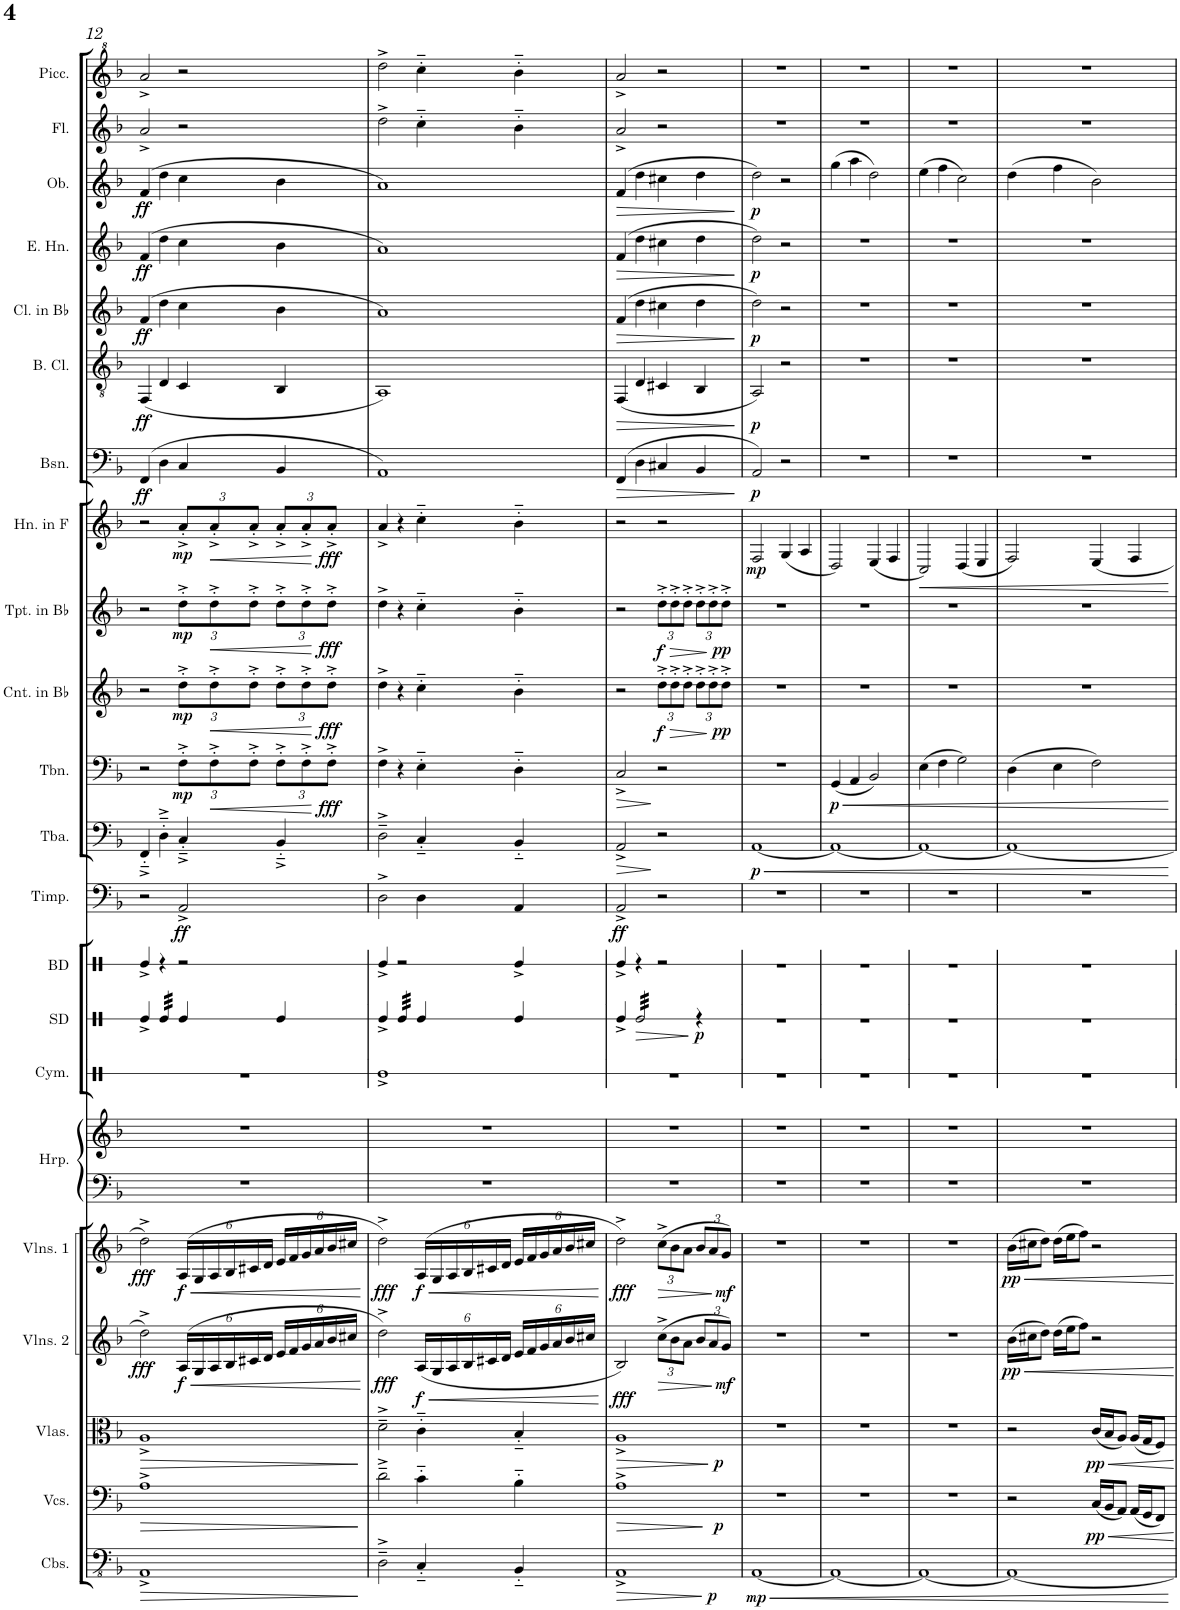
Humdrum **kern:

**kern	**dynam	**kern	**dynam	**kern	**dynam	**kern	**dynam	**kern	**dynam	**kern	**kern	**kern	**kern	**dynam	**kern	**kern	**dynam	**kern	**dynam	**kern	**dynam	**kern	**dynam	**kern	**dynam	**kern	**dynam	**kern	**dynam	**kern	**dynam	**kern	**dynam	**kern	**dynam	**kern	**dynam	**kern	**kern
*part22	*part22	*part21	*part21	*part20	*part20	*part19	*part19	*part18	*part18	*part17	*part17	*part16	*part15	*part15	*part14	*part13	*part13	*part12	*part12	*part11	*part11	*part10	*part10	*part9	*part9	*part8	*part8	*part7	*part7	*part6	*part6	*part5	*part5	*part4	*part4	*part3	*part3	*part2	*part1
*staff23	*staff23	*staff22	*staff22	*staff21	*staff21	*staff20	*staff20	*staff19	*staff19	*staff18	*staff17	*staff16	*staff15	*staff15	*staff14	*staff13	*staff13	*staff12	*staff12	*staff11	*staff11	*staff10	*staff10	*staff9	*staff9	*staff8	*staff8	*staff7	*staff7	*staff6	*staff6	*staff5	*staff5	*staff4	*staff4	*staff3	*staff3	*staff2	*staff1
*I"Contrabasses	*	*I"Violoncellos	*	*I"Violas	*	*I"Violins 2	*	*I"Violins 1	*	*I"Harp	*	*I"Cymbals	*I"Snare Drum	*	*I"Bass Drum	*I"Timpani	*	*I"Tuba	*	*I"Trombone	*	*I"Cornet in Bb	*	*I"Trumpet in Bb	*	*I"Horn in F	*	*I"Bassoon	*	*I"Bass Clarinet	*	*I"Clarinet in Bb	*	*I"English Horn	*	*I"Oboe	*	*I"Flute	*I"Piccolo
*I'Cbs.	*	*I'Vcs.	*	*I'Vlas.	*	*I'Vlns. 2	*	*I'Vlns. 1	*	*I'Hrp.	*	*I'Cym.	*I'SD	*	*I'BD	*I'Timp.	*	*I'Tba.	*	*I'Tbn.	*	*I'Cnt. in Bb	*	*I'Tpt. in Bb	*	*I'Hn. in F	*	*I'Bsn.	*	*I'B. Cl.	*	*I'Cl. in Bb	*	*I'E. Hn.	*	*I'Ob.	*	*I'Fl.	*I'Picc.
!!LO:PB:g=z
*clefFv4	*	*clefF4	*	*clefC3	*	*clefG2	*	*clefG2	*	*clefF4	*clefG2	*clefX	*clefX	*	*clefX	*clefF4	*	*clefF4	*	*clefF4	*	*clefG2	*	*clefG2	*	*clefG2	*	*clefF4	*	*clefGv2	*	*clefG2	*	*clefG2	*	*clefG2	*	*clefG2	*clefG^2
*	*	*	*	*	*	*	*	*	*	*	*	*	*	*	*	*	*	*	*	*	*	*Trd1c2	*	*Trd1c2	*	*Trd4c7	*	*	*	*Trd8c14	*	*Trd1c2	*	*Trd4c7	*	*	*	*	*Trd-7c-12
*k[b-]	*	*k[b-]	*	*k[b-]	*	*k[b-]	*	*k[b-]	*	*k[b-]	*k[b-]	*k[]	*k[]	*	*k[]	*k[b-]	*	*k[b-]	*	*k[b-]	*	*k[b-]	*	*k[b-]	*	*k[b-]	*	*k[b-]	*	*k[b-]	*	*k[b-]	*	*k[b-]	*	*k[b-]	*	*k[b-]	*k[b-]
*M4/4	*	*M4/4	*	*M4/4	*	*M4/4	*	*M4/4	*	*M4/4	*M4/4	*M4/4	*M4/4	*	*M4/4	*M4/4	*	*M4/4	*	*M4/4	*	*M4/4	*	*M4/4	*	*M4/4	*	*M4/4	*	*M4/4	*	*M4/4	*	*M4/4	*	*M4/4	*	*M4/4	*M4/4
=12	=12	=12	=12	=12	=12	=12	=12	=12	=12	=12	=12	=12	=12	=12	=12	=12	=12	=12	=12	=12	=12	=12	=12	=12	=12	=12	=12	=12	=12	=12	=12	=12	=12	=12	=12	=12	=12	=12	=12
!	!LO:HP:b	!	!LO:HP:b	!	!LO:HP:b	!	!LO:DY:b	!	!LO:DY:b	!	!	!	!	!	!	!	!	!	!	!	!	!	!	!	!	!	!	!	!LO:DY:b	!	!LO:DY:b	!	!LO:DY:b	!	!LO:DY:b	!	!LO:DY:b	!	!
1AAA^	>	1A^	>	1A^	>	2dd^\	fff	2dd^\	fff	1r	1r	1r	4Re^/	.	4Re^/	2r	.	4FF'~^/	.	2r	.	2r	.	2r	.	2r	.	(4FF/	ff	(4FF/	ff	(4f/	ff	(4f/	ff	(4f/	ff	2a^/	2aa^/
*	*	*	*	*	*	*	*	*	*	*	*	*	*tremolo	*	*	*	*	*	*	*	*	*	*	*	*	*	*	*	*	*	*	*	*	*	*	*	*	*	*
.	.	.	.	.	.	.	.	.	.	.	.	.	32Re/LLL	.	4r	.	.	4D'~^\	.	.	.	.	.	.	.	.	.	4D\	.	4D/	.	4dd\	.	4dd\	.	4dd\	.	.	.
.	.	.	.	.	.	.	.	.	.	.	.	.	32Re/	.	.	.	.	.	.	.	.	.	.	.	.	.	.	.	.	.	.	.	.	.	.	.	.	.	.
.	.	.	.	.	.	.	.	.	.	.	.	.	32Re/	.	.	.	.	.	.	.	.	.	.	.	.	.	.	.	.	.	.	.	.	.	.	.	.	.	.
.	.	.	.	.	.	.	.	.	.	.	.	.	32Re/	.	.	.	.	.	.	.	.	.	.	.	.	.	.	.	.	.	.	.	.	.	.	.	.	.	.
.	.	.	.	.	.	.	.	.	.	.	.	.	32Re/	.	.	.	.	.	.	.	.	.	.	.	.	.	.	.	.	.	.	.	.	.	.	.	.	.	.
.	.	.	.	.	.	.	.	.	.	.	.	.	32Re/	.	.	.	.	.	.	.	.	.	.	.	.	.	.	.	.	.	.	.	.	.	.	.	.	.	.
.	.	.	.	.	.	.	.	.	.	.	.	.	32Re/	.	.	.	.	.	.	.	.	.	.	.	.	.	.	.	.	.	.	.	.	.	.	.	.	.	.
.	.	.	.	.	.	.	.	.	.	.	.	.	32Re/JJJ	.	.	.	.	.	.	.	.	.	.	.	.	.	.	.	.	.	.	.	.	.	.	.	.	.	.
*	*	*	*	*	*	*	*	*	*	*	*	*	*Xtremolo	*	*	*	*	*	*	*	*	*	*	*	*	*	*	*	*	*	*	*	*	*	*	*	*	*	*
*	*	*	*	*	*	*Xbrackettup	*	*	*	*	*	*	*	*	*	*	*	*	*	*	*	*	*	*	*	*	*	*	*	*	*	*	*	*	*	*	*	*	*
!	!	!	!	!	!	!	!LO:HP:b	!	!	!	!	!	!	!	!	!	!	!	!	!	!	!	!	!	!	!	!	!	!	!	!	!	!	!	!	!	!	!	!
*	*	*	*	*	*	*	*	*Xbrackettup	*	*	*	*	*	*	*	*	*	*	*	*	*	*	*	*	*	*	*	*	*	*	*	*	*	*	*	*	*	*	*
!	!	!	!	!	!	!	!	!	!LO:HP:b	!	!	!	!	!	!	!	!	!	!	!	!	!	!	!	!	!	!	!	!	!	!	!	!	!	!	!	!	!	!
*	*	*	*	*	*	*	*	*	*	*	*	*	*	*	*	*	*	*	*	*Xbrackettup	*	*Xbrackettup	*	*Xbrackettup	*	*Xbrackettup	*	*	*	*	*	*	*	*	*	*	*	*	*
!	!	!	!	!	!	!	!LO:DY:n=1:b	!	!LO:DY:n=1:b	!	!	!	!	!	!	!	!LO:DY:b	!	!	!	!LO:DY:b	!	!LO:DY:b	!	!LO:DY:b	!	!LO:DY:b	!	!	!	!	!	!	!	!	!	!	!	!
.	.	.	.	.	.	(24A/LL	< f	(24A/LL	< f	.	.	.	4Re/	.	2r	2AA^/	ff	4C'~^/	.	12F'^\L	mp	12dd'^\L	mp	12dd'^\L	mp	12a'^/L	mp	4C/	.	4C/	.	4cc\	.	4cc\	.	4cc\	.	2r	2r
.	.	.	.	.	.	24G/	.	24G/	.	.	.	.	.	.	.	.	.	.	.	.	.	.	.	.	.	.	.	.	.	.	.	.	.	.	.	.	.	.	.
!	!	!	!	!	!	!	!	!	!	!	!	!	!	!	!	!	!	!	!	!	!LO:HP:b	!	!LO:HP:b	!	!LO:HP:b	!	!LO:HP:b	!	!	!	!	!	!	!	!	!	!	!	!
.	.	.	.	.	.	24A/	.	24A/	.	.	.	.	.	.	.	.	.	.	.	12F'^\	<	12dd'^\	<	12dd'^\	<	12a'^/	<	.	.	.	.	.	.	.	.	.	.	.	.
.	.	.	.	.	.	24B-/	.	24B-/	.	.	.	.	.	.	.	.	.	.	.	.	.	.	.	.	.	.	.	.	.	.	.	.	.	.	.	.	.	.	.
.	.	.	.	.	.	24c#X/	.	24c#X/	.	.	.	.	.	.	.	.	.	.	.	12F'^\J	.	12dd'^\J	.	12dd'^\J	.	12a'^/J	.	.	.	.	.	.	.	.	.	.	.	.	.
.	.	.	.	.	.	24d/JJ	.	24d/JJ	.	.	.	.	.	.	.	.	.	.	.	.	.	.	.	.	.	.	.	.	.	.	.	.	.	.	.	.	.	.	.
.	.	.	.	.	.	24e/LL	.	24e/LL	.	.	.	.	4Re/	.	.	.	.	4BB-'~^/	.	12F'^\L	.	12dd'^\L	.	12dd'^\L	.	12a'^/L	.	4BB-/	.	4BB-/	.	4b-\	.	4b-\	.	4b-\	.	.	.
.	.	.	.	.	.	24f/	.	24f/	.	.	.	.	.	.	.	.	.	.	.	.	.	.	.	.	.	.	.	.	.	.	.	.	.	.	.	.	.	.	.
.	.	.	.	.	.	24g/	.	24g/	.	.	.	.	.	.	.	.	.	.	.	12F'^\	.	12dd'^\	.	12dd'^\	.	12a'^/	.	.	.	.	.	.	.	.	.	.	.	.	.
.	.	.	.	.	.	24a/	.	24a/	.	.	.	.	.	.	.	.	.	.	.	.	.	.	.	.	.	.	.	.	.	.	.	.	.	.	.	.	.	.	.
!	!	!	!	!	!	!	!	!	!	!	!	!	!	!	!	!	!	!	!	!	!LO:DY:n=1:b	!	!LO:DY:n=1:b	!	!LO:DY:n=1:b	!	!LO:DY:n=1:b	!	!	!	!	!	!	!	!	!	!	!	!
.	.	.	.	.	.	24b-/	.	24b-/	.	.	.	.	.	.	.	.	.	.	.	12F'^\J	[ fff	12dd'^\J	[ fff	12dd'^\J	[ fff	12a'^/J	[ fff	.	.	.	.	.	.	.	.	.	.	.	.
.	.	.	.	.	.	24cc#X/JJ	.	24cc#X/JJ	.	.	.	.	.	.	.	.	.	.	.	.	.	.	.	.	.	.	.	.	.	.	.	.	.	.	.	.	.	.	.
.	]	.	]	.	]	.	[	.	[	.	.	.	.	.	.	.	.	.	.	.	.	.	.	.	.	.	.	.	.	.	.	.	.	.	.	.	.	.	.
=13	=13	=13	=13	=13	=13	=13	=13	=13	=13	=13	=13	=13	=13	=13	=13	=13	=13	=13	=13	=13	=13	=13	=13	=13	=13	=13	=13	=13	=13	=13	=13	=13	=13	=13	=13	=13	=13	=13	=13
!	!	!	!	!	!	!	!LO:DY:b	!	!LO:DY:b	!	!	!	!	!	!	!	!	!	!	!	!	!	!	!	!	!	!	!	!	!	!	!	!	!	!	!	!	!	!
2DD~^\	.	2d~^\	.	2d~^\	.	2dd^\)	fff	2dd^\)	fff	1r	1r	1Re^	4Re^/	.	4Re^/	2D^\	.	2D~^\	.	4F^\	.	4dd^\	.	4dd^\	.	4a^/	.	1AA)	.	1AA)	.	1a)	.	1a)	.	1a)	.	2dd^\	2ddd^\
*	*	*	*	*	*	*	*	*	*	*	*	*	*tremolo	*	*	*	*	*	*	*	*	*	*	*	*	*	*	*	*	*	*	*	*	*	*	*	*	*	*
.	.	.	.	.	.	.	.	.	.	.	.	.	32Re/LLL	.	2r	.	.	.	.	4r	.	4r	.	4r	.	4r	.	.	.	.	.	.	.	.	.	.	.	.	.
.	.	.	.	.	.	.	.	.	.	.	.	.	32Re/	.	.	.	.	.	.	.	.	.	.	.	.	.	.	.	.	.	.	.	.	.	.	.	.	.	.
.	.	.	.	.	.	.	.	.	.	.	.	.	32Re/	.	.	.	.	.	.	.	.	.	.	.	.	.	.	.	.	.	.	.	.	.	.	.	.	.	.
.	.	.	.	.	.	.	.	.	.	.	.	.	32Re/	.	.	.	.	.	.	.	.	.	.	.	.	.	.	.	.	.	.	.	.	.	.	.	.	.	.
.	.	.	.	.	.	.	.	.	.	.	.	.	32Re/	.	.	.	.	.	.	.	.	.	.	.	.	.	.	.	.	.	.	.	.	.	.	.	.	.	.
.	.	.	.	.	.	.	.	.	.	.	.	.	32Re/	.	.	.	.	.	.	.	.	.	.	.	.	.	.	.	.	.	.	.	.	.	.	.	.	.	.
.	.	.	.	.	.	.	.	.	.	.	.	.	32Re/	.	.	.	.	.	.	.	.	.	.	.	.	.	.	.	.	.	.	.	.	.	.	.	.	.	.
.	.	.	.	.	.	.	.	.	.	.	.	.	32Re/JJJ	.	.	.	.	.	.	.	.	.	.	.	.	.	.	.	.	.	.	.	.	.	.	.	.	.	.
*	*	*	*	*	*	*	*	*	*	*	*	*	*Xtremolo	*	*	*	*	*	*	*	*	*	*	*	*	*	*	*	*	*	*	*	*	*	*	*	*	*	*
!	!	!	!	!	!	!	!LO:HP:b	!	!LO:HP:b	!	!	!	!	!	!	!	!	!	!	!	!	!	!	!	!	!	!	!	!	!	!	!	!	!	!	!	!	!	!
!	!	!	!	!	!	!	!LO:DY:n=1:b	!	!LO:DY:n=1:b	!	!	!	!	!	!	!	!	!	!	!	!	!	!	!	!	!	!	!	!	!	!	!	!	!	!	!	!	!	!
4CC'~/	.	4c'~\	.	4c'~\	.	(24A/LL	< f	(24A/LL	< f	.	.	.	4Re/	.	.	4D\	.	4C'~/	.	4E'~\	.	4cc'~\	.	4cc'~\	.	4cc'~\	.	.	.	.	.	.	.	.	.	.	.	4cc'~\	4ccc'~\
.	.	.	.	.	.	24G/	.	24G/	.	.	.	.	.	.	.	.	.	.	.	.	.	.	.	.	.	.	.	.	.	.	.	.	.	.	.	.	.	.	.
.	.	.	.	.	.	24A/	.	24A/	.	.	.	.	.	.	.	.	.	.	.	.	.	.	.	.	.	.	.	.	.	.	.	.	.	.	.	.	.	.	.
.	.	.	.	.	.	24B-/	.	24B-/	.	.	.	.	.	.	.	.	.	.	.	.	.	.	.	.	.	.	.	.	.	.	.	.	.	.	.	.	.	.	.
.	.	.	.	.	.	24c#X/	.	24c#X/	.	.	.	.	.	.	.	.	.	.	.	.	.	.	.	.	.	.	.	.	.	.	.	.	.	.	.	.	.	.	.
.	.	.	.	.	.	24d/JJ	.	24d/JJ	.	.	.	.	.	.	.	.	.	.	.	.	.	.	.	.	.	.	.	.	.	.	.	.	.	.	.	.	.	.	.
4BBB-'~/	.	4B-'~\	.	4B-'~/	.	24e/LL	.	24e/LL	.	.	.	.	4Re/	.	4Re^/	4AA/	.	4BB-'~/	.	4D'~\	.	4b-'~\	.	4b-'~\	.	4b-'~\	.	.	.	.	.	.	.	.	.	.	.	4b-'~\	4bb-'~\
.	.	.	.	.	.	24f/	.	24f/	.	.	.	.	.	.	.	.	.	.	.	.	.	.	.	.	.	.	.	.	.	.	.	.	.	.	.	.	.	.	.
.	.	.	.	.	.	24g/	.	24g/	.	.	.	.	.	.	.	.	.	.	.	.	.	.	.	.	.	.	.	.	.	.	.	.	.	.	.	.	.	.	.
.	.	.	.	.	.	24a/	.	24a/	.	.	.	.	.	.	.	.	.	.	.	.	.	.	.	.	.	.	.	.	.	.	.	.	.	.	.	.	.	.	.
.	.	.	.	.	.	24b-/	.	24b-/	.	.	.	.	.	.	.	.	.	.	.	.	.	.	.	.	.	.	.	.	.	.	.	.	.	.	.	.	.	.	.
.	.	.	.	.	.	24cc#X/JJ	.	24cc#X/JJ	.	.	.	.	.	.	.	.	.	.	.	.	.	.	.	.	.	.	.	.	.	.	.	.	.	.	.	.	.	.	.
.	.	.	.	.	.	.	[	.	[	.	.	.	.	.	.	.	.	.	.	.	.	.	.	.	.	.	.	.	.	.	.	.	.	.	.	.	.	.	.
=14	=14	=14	=14	=14	=14	=14	=14	=14	=14	=14	=14	=14	=14	=14	=14	=14	=14	=14	=14	=14	=14	=14	=14	=14	=14	=14	=14	=14	=14	=14	=14	=14	=14	=14	=14	=14	=14	=14	=14
!	!LO:HP:b	!	!LO:HP:b	!	!LO:HP:b	!	!LO:DY:b	!	!LO:DY:b	!	!	!	!	!	!	!	!LO:DY:b	!	!LO:HP:b	!	!LO:HP:b	!	!	!	!	!	!	!	!LO:HP:b	!	!LO:HP:b	!	!LO:HP:b	!	!LO:HP:b	!	!LO:HP:b	!	!
*^	*	*^	*	*^	*	*	*	*	*	*	*	*	*	*	*	*	*	*	*	*	*	*	*	*	*	*	*	*	*	*	*	*	*	*	*	*	*	*	*
1AAA^	3%2ryy	>	1A^	2..ryy	>	1A^	2..ryy	>	2B-/)	fff	2dd^\)	fff	1r	1r	1r	4Re^/	.	4Re^/	2AA^/	ff	2AA^/	>	2C^/	>	2r	.	2r	.	2r	.	(4FF/	>	(4FF/	>	(4f/	>	(4f/	>	(4f/	>	2a^/	2aa^/
!	!	!	!	!	!	!	!	!	!	!	!	!	!	!	!	!	!LO:HP:b	!	!	!	!	!	!	!	!	!	!	!	!	!	!	!	!	!	!	!	!	!	!	!	!	!
*	*	*	*	*	*	*	*	*	*	*	*	*	*	*	*	*tremolo	*	*	*	*	*	*	*	*	*	*	*	*	*	*	*	*	*	*	*	*	*	*	*	*	*	*
.	.	.	.	.	.	.	.	.	.	.	.	.	.	.	.	32Re/LLL	>	4r	.	.	.	.	.	.	.	.	.	.	.	.	4D\	.	4D/	.	4dd\	.	4dd\	.	4dd\	.	.	.
.	.	.	.	.	.	.	.	.	.	.	.	.	.	.	.	32Re/	.	.	.	.	.	.	.	.	.	.	.	.	.	.	.	.	.	.	.	.	.	.	.	.	.	.
.	.	.	.	.	.	.	.	.	.	.	.	.	.	.	.	32Re/	.	.	.	.	.	.	.	.	.	.	.	.	.	.	.	.	.	.	.	.	.	.	.	.	.	.
.	.	.	.	.	.	.	.	.	.	.	.	.	.	.	.	32Re/	.	.	.	.	.	.	.	.	.	.	.	.	.	.	.	.	.	.	.	.	.	.	.	.	.	.
.	.	.	.	.	.	.	.	.	.	.	.	.	.	.	.	32Re/	.	.	.	.	.	.	.	.	.	.	.	.	.	.	.	.	.	.	.	.	.	.	.	.	.	.
.	.	.	.	.	.	.	.	.	.	.	.	.	.	.	.	32Re/	.	.	.	.	.	.	.	.	.	.	.	.	.	.	.	.	.	.	.	.	.	.	.	.	.	.
.	.	.	.	.	.	.	.	.	.	.	.	.	.	.	.	32Re/	.	.	.	.	.	.	.	.	.	.	.	.	.	.	.	.	.	.	.	.	.	.	.	.	.	.
.	.	.	.	.	.	.	.	.	.	.	.	.	.	.	.	32Re/	.	.	.	.	.	.	.	.	.	.	.	.	.	.	.	.	.	.	.	.	.	.	.	.	.	.
!	!	!	!	!	!	!	!	!	!	!LO:HP:b	!	!LO:HP:b	!	!	!	!	!	!	!	!	!	!	!	!	!	!LO:HP:b	!	!LO:HP:b	!	!	!	!	!	!	!	!	!	!	!	!	!	!
!	!	!	!	!	!	!	!	!	!	!	!	!	!	!	!	!	!	!	!	!	!	!	!	!	!	!LO:DY:n=1:b	!	!LO:DY:n=1:b	!	!	!	!	!	!	!	!	!	!	!	!	!	!
.	.	.	.	.	.	.	.	.	(12cc^\L	>	(12cc^\L	>	.	.	.	32Re/	.	2r	2r	.	2r	]	2r	]	12dd'^\L	> f	12dd'^\L	> f	2r	.	4C#X/	.	4C#X/	.	4cc#X\	.	4cc#X\	.	4cc#X\	.	2r	2r
.	.	.	.	.	.	.	.	.	.	.	.	.	.	.	.	32Re/	.	.	.	.	.	.	.	.	.	.	.	.	.	.	.	.	.	.	.	.	.	.	.	.	.	.
.	.	.	.	.	.	.	.	.	.	.	.	.	.	.	.	32Re/	.	.	.	.	.	.	.	.	.	.	.	.	.	.	.	.	.	.	.	.	.	.	.	.	.	.
.	.	.	.	.	.	.	.	.	12b-\	.	12b-\	.	.	.	.	.	.	.	.	.	.	.	.	.	12dd'^\	.	12dd'^\	.	.	.	.	.	.	.	.	.	.	.	.	.	.	.
.	.	.	.	.	.	.	.	.	.	.	.	.	.	.	.	32Re/	.	.	.	.	.	.	.	.	.	.	.	.	.	.	.	.	.	.	.	.	.	.	.	.	.	.
.	.	.	.	.	.	.	.	.	.	.	.	.	.	.	.	32Re/	.	.	.	.	.	.	.	.	.	.	.	.	.	.	.	.	.	.	.	.	.	.	.	.	.	.
.	.	.	.	.	.	.	.	.	.	.	.	.	.	.	.	32Re/	.	.	.	.	.	.	.	.	.	.	.	.	.	.	.	.	.	.	.	.	.	.	.	.	.	.
.	6ryy	.	.	.	.	.	.	.	12a\J	.	12a\J	.	.	.	.	.	.	.	.	.	.	.	.	.	12dd'^\J	.	12dd'^\J	.	.	.	.	.	.	.	.	.	.	.	.	.	.	.
.	.	.	.	.	.	.	.	.	.	.	.	.	.	.	.	32Re/	.	.	.	.	.	.	.	.	.	.	.	.	.	.	.	.	.	.	.	.	.	.	.	.	.	.
.	.	.	.	.	.	.	.	.	.	.	.	.	.	.	.	32Re/JJJ	.	.	.	.	.	.	.	.	.	.	.	.	.	.	.	.	.	.	.	.	.	.	.	.	.	.
*	*	*	*	*	*	*	*	*	*	*	*	*	*	*	*	*Xtremolo	*	*	*	*	*	*	*	*	*	*	*	*	*	*	*	*	*	*	*	*	*	*	*	*	*	*
!	!	!	!	!	!	!	!	!	!	!	!	!	!	!	!	!	!LO:DY:n=1:b	!	!	!	!	!	!	!	!	!	!	!	!	!	!	!	!	!	!	!	!	!	!	!	!	!
.	.	.	.	.	.	.	.	.	12b-/L	.	12b-/L	.	.	.	.	4r	] p	.	.	.	.	.	.	.	12dd'^\L	.	12dd'^\L	.	.	.	4BB-/	.	4BB-/	.	4dd\	.	4dd\	.	4dd\	.	.	.
!	!	!LO:DY:b	!	!	!	!	!	!	!	!	!	!	!	!	!	!	!	!	!	!	!	!	!	!	!	!	!	!	!	!	!	!	!	!	!	!	!	!	!	!	!	!
.	6ryy	p	.	.	.	.	.	.	12a/	.	12a/	.	.	.	.	.	.	.	.	.	.	.	.	.	12dd'^\	.	12dd'^\	.	.	.	.	.	.	.	.	.	.	.	.	.	.	.
!	!	!	!	!	!LO:DY:b	!	!	!LO:DY:b	!	!	!	!	!	!	!	!	!	!	!	!	!	!	!	!	!	!	!	!	!	!	!	!	!	!	!	!	!	!	!	!	!	!
.	.	.	.	8ryy	p	.	8ryy	p	.	.	.	.	.	.	.	.	.	.	.	.	.	.	.	.	.	.	.	.	.	.	.	.	.	.	.	.	.	.	.	.	.	.
!	!	!	!	!	!	!	!	!	!	!LO:DY:n=1:b	!	!LO:DY:n=1:b	!	!	!	!	!	!	!	!	!	!	!	!	!	!LO:DY:n=2:b	!	!LO:DY:n=2:b	!	!	!	!	!	!	!	!	!	!	!	!	!	!
.	.	.	.	.	.	.	.	.	12g/J)	] mf	12g/J)	] mf	.	.	.	.	.	.	.	.	.	.	.	.	12dd'^\J	] pp	12dd'^\J	] pp	.	.	.	.	.	.	.	.	.	.	.	.	.	.
.	.	]	.	.	]	.	.	]	.	.	.	.	.	.	.	.	.	.	.	.	.	.	.	.	.	.	.	.	.	.	.	]	.	]	.	]	.	]	.	]	.	.
=15	=15	=15	=15	=15	=15	=15	=15	=15	=15	=15	=15	=15	=15	=15	=15	=15	=15	=15	=15	=15	=15	=15	=15	=15	=15	=15	=15	=15	=15	=15	=15	=15	=15	=15	=15	=15	=15	=15	=15	=15	=15	=15
!	!	!LO:HP:b	!	!	!	!	!	!	!	!	!	!	!	!	!	!	!	!	!	!	!	!LO:HP:b	!	!	!	!	!	!	!	!	!	!	!	!	!	!	!	!	!	!	!	!
!	!	!LO:DY:n=1:b	!	!	!	!	!	!	!	!	!	!	!	!	!	!	!	!	!	!	!	!LO:DY:n=1:b	!	!	!	!	!	!	!	!LO:DY:b	!	!LO:DY:b	!	!LO:DY:b	!	!LO:DY:b	!	!LO:DY:b	!	!LO:DY:b	!	!
*v	*v	*	*	*	*	*v	*v	*	*	*	*	*	*	*	*	*	*	*	*	*	*	*	*	*	*	*	*	*	*	*	*	*	*	*	*	*	*	*	*	*	*	*
*	*	*v	*v	*	*	*	*	*	*	*	*	*	*	*	*	*	*	*	*	*	*	*	*	*	*	*	*	*	*	*	*	*	*	*	*	*	*	*	*	*
[1AAA	< mp	1r	.	1r	.	1r	.	1r	.	1r	1r	1r	1r	.	1r	1r	.	[1AA	< p	1r	.	1r	.	1r	.	2F/	mp	2AA/)	p	2AA/)	p	2dd\)	p	2dd\)	p	2dd\)	p	1r	1r
.	.	.	.	.	.	.	.	.	.	.	.	.	.	.	.	.	.	.	.	.	.	.	.	.	.	(4G/	.	2r	.	2r	.	2r	.	2r	.	2r	.	.	.
.	.	.	.	.	.	.	.	.	.	.	.	.	.	.	.	.	.	.	.	.	.	.	.	.	.	4A/	.	.	.	.	.	.	.	.	.	.	.	.	.
=16	=16	=16	=16	=16	=16	=16	=16	=16	=16	=16	=16	=16	=16	=16	=16	=16	=16	=16	=16	=16	=16	=16	=16	=16	=16	=16	=16	=16	=16	=16	=16	=16	=16	=16	=16	=16	=16	=16	=16
!	!	!	!	!	!	!	!	!	!	!	!	!	!	!	!	!	!	!	!	!	!LO:HP:b	!	!	!	!	!	!	!	!	!	!	!	!	!	!	!	!	!	!
!	!	!	!	!	!	!	!	!	!	!	!	!	!	!	!	!	!	!	!	!	!LO:DY:n=1:b	!	!	!	!	!	!	!	!	!	!	!	!	!	!	!	!	!	!
1AAA_	.	1r	.	1r	.	1r	.	1r	.	1r	1r	1r	1r	.	1r	1r	.	1AA_	.	(4GG/	< p	1r	.	1r	.	2D/)	.	1r	.	1r	.	1r	.	1r	.	(4gg\	.	1r	1r
.	.	.	.	.	.	.	.	.	.	.	.	.	.	.	.	.	.	.	.	4AA/	.	.	.	.	.	.	.	.	.	.	.	.	.	.	.	4aa\	.	.	.
.	.	.	.	.	.	.	.	.	.	.	.	.	.	.	.	.	.	.	.	2BB-/)	.	.	.	.	.	(4E/	.	.	.	.	.	.	.	.	.	2dd\)	.	.	.
.	.	.	.	.	.	.	.	.	.	.	.	.	.	.	.	.	.	.	.	.	.	.	.	.	.	4F/	.	.	.	.	.	.	.	.	.	.	.	.	.
=17	=17	=17	=17	=17	=17	=17	=17	=17	=17	=17	=17	=17	=17	=17	=17	=17	=17	=17	=17	=17	=17	=17	=17	=17	=17	=17	=17	=17	=17	=17	=17	=17	=17	=17	=17	=17	=17	=17	=17
!	!	!	!	!	!	!	!	!	!	!	!	!	!	!	!	!	!	!	!	!	!	!	!	!	!	!	!LO:HP:b	!	!	!	!	!	!	!	!	!	!	!	!
1AAA_	.	1r	.	1r	.	1r	.	1r	.	1r	1r	1r	1r	.	1r	1r	.	1AA_	.	(4E\	.	1r	.	1r	.	2C/)	<	1r	.	1r	.	1r	.	1r	.	(4ee\	.	1r	1r
.	.	.	.	.	.	.	.	.	.	.	.	.	.	.	.	.	.	.	.	4F\	.	.	.	.	.	.	.	.	.	.	.	.	.	.	.	4ff\	.	.	.
.	.	.	.	.	.	.	.	.	.	.	.	.	.	.	.	.	.	.	.	2G\)	.	.	.	.	.	(4D/	.	.	.	.	.	.	.	.	.	2cc\)	.	.	.
.	.	.	.	.	.	.	.	.	.	.	.	.	.	.	.	.	.	.	.	.	.	.	.	.	.	4E/	.	.	.	.	.	.	.	.	.	.	.	.	.
=18	=18	=18	=18	=18	=18	=18	=18	=18	=18	=18	=18	=18	=18	=18	=18	=18	=18	=18	=18	=18	=18	=18	=18	=18	=18	=18	=18	=18	=18	=18	=18	=18	=18	=18	=18	=18	=18	=18	=18
!	!	!	!	!	!	!	!LO:DY:b	!	!LO:DY:b	!	!	!	!	!	!	!	!	!	!	!	!	!	!	!	!	!	!	!	!	!	!	!	!	!	!	!	!	!	!
1AAA_	.	2r	.	2r	.	(16b-\LL	pp	(16b-\LL	pp	1r	1r	1r	1r	.	1r	1r	.	1AA_	.	(4D\	.	1r	.	1r	.	2F/)	.	1r	.	1r	.	1r	.	1r	.	(4dd\	.	1r	1r
.	.	.	.	.	.	16cc#X\J	.	16cc#X\J	.	.	.	.	.	.	.	.	.	.	.	.	.	.	.	.	.	.	.	.	.	.	.	.	.	.	.	.	.	.	.
.	.	.	.	.	.	8dd\J)	.	8dd\J)	.	.	.	.	.	.	.	.	.	.	.	.	.	.	.	.	.	.	.	.	.	.	.	.	.	.	.	.	.	.	.
.	.	.	.	.	.	(16dd\LL	.	(16dd\LL	.	.	.	.	.	.	.	.	.	.	.	4E\	.	.	.	.	.	.	.	.	.	.	.	.	.	.	.	4ff\	.	.	.
.	.	.	.	.	.	16ee\J	.	16ee\J	.	.	.	.	.	.	.	.	.	.	.	.	.	.	.	.	.	.	.	.	.	.	.	.	.	.	.	.	.	.	.
.	.	.	.	.	.	8ff\J)	.	8ff\J)	.	.	.	.	.	.	.	.	.	.	.	.	.	.	.	.	.	.	.	.	.	.	.	.	.	.	.	.	.	.	.
!	!	!	!LO:DY:b	!	!LO:DY:b	!	!	!	!	!	!	!	!	!	!	!	!	!	!	!	!	!	!	!	!	!	!	!	!	!	!	!	!	!	!	!	!	!	!
.	.	(16C/LL	pp	(16c/LL	pp	2r	.	2r	.	.	.	.	.	.	.	.	.	.	.	2F\)	.	.	.	.	.	4E/	.	.	.	.	.	.	.	.	.	2b-\)	.	.	.
.	.	16BB-/J	.	16B-/J	.	.	.	.	.	.	.	.	.	.	.	.	.	.	.	.	.	.	.	.	.	.	.	.	.	.	.	.	.	.	.	.	.	.	.
.	.	8AA/J)	.	8A/J)	.	.	.	.	.	.	.	.	.	.	.	.	.	.	.	.	.	.	.	.	.	.	.	.	.	.	.	.	.	.	.	.	.	.	.
.	.	(16AA/LL	.	(16A/LL	.	.	.	.	.	.	.	.	.	.	.	.	.	.	.	.	.	.	.	.	.	4F/	.	.	.	.	.	.	.	.	.	.	.	.	.
.	.	16GG/J	.	16G/J	.	.	.	.	.	.	.	.	.	.	.	.	.	.	.	.	.	.	.	.	.	.	.	.	.	.	.	.	.	.	.	.	.	.	.
.	.	8FF/J)	.	8F/J)	.	.	.	.	.	.	.	.	.	.	.	.	.	.	.	.	.	.	.	.	.	.	.	.	.	.	.	.	.	.	.	.	.	.	.
.	[	.	.	.	.	.	.	.	.	.	.	.	.	.	.	.	.	.	[	.	[	.	.	.	.	.	[	.	.	.	.	.	.	.	.	.	.	.	.
=	=	=	=	=	=	=	=	=	=	=	=	=	=	=	=	=	=	=	=	=	=	=	=	=	=	=	=	=	=	=	=	=	=	=	=	=	=	=	=
*-	*-	*-	*-	*-	*-	*-	*-	*-	*-	*-	*-	*-	*-	*-	*-	*-	*-	*-	*-	*-	*-	*-	*-	*-	*-	*-	*-	*-	*-	*-	*-	*-	*-	*-	*-	*-	*-	*-	*-
